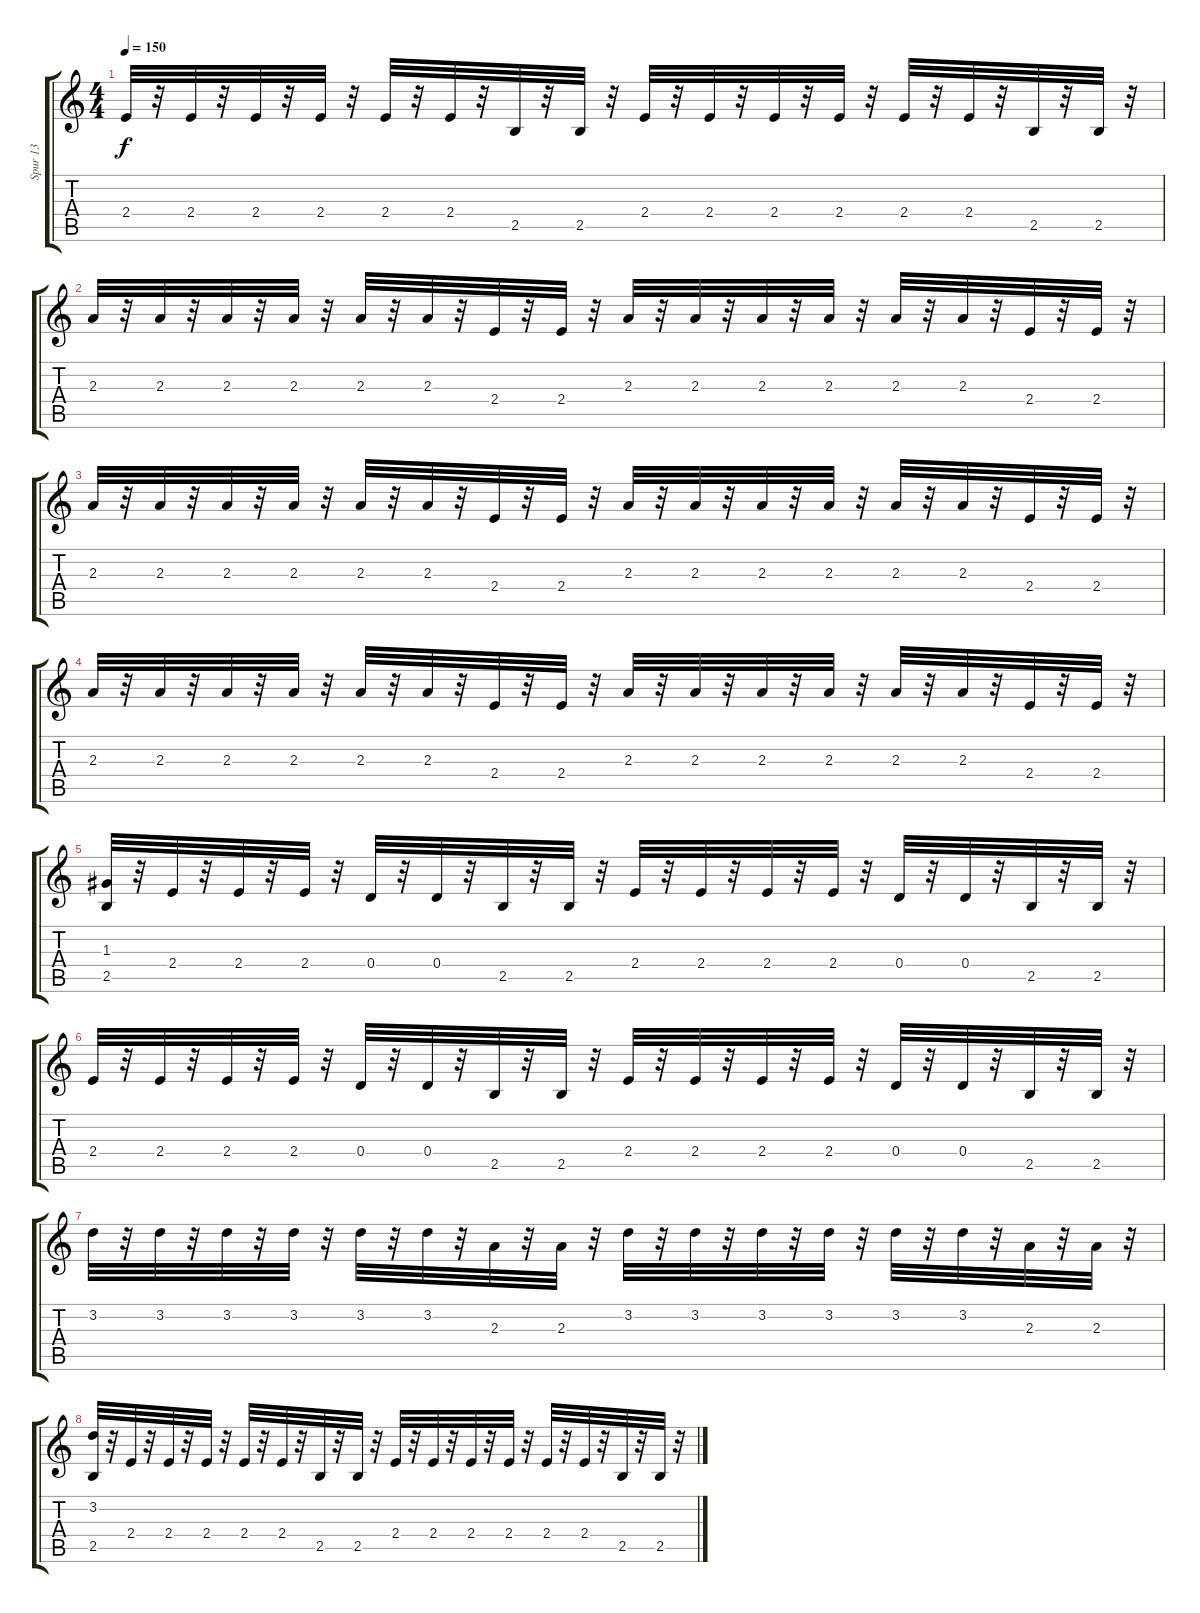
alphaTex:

\track ("Spur 13" "Spur 13") {instrument synthbass1}
\staff {score tabs}
\tuning (E4 B3 G3 D3 A2 E2) {hide}
\ts (4 4)
\tempo 150
\clef g2
\ks c
2.4.32{dy f} r.32 2.4.32 r.32 2.4.32 r.32 2.4.32 r.32 2.4.32 r.32 2.4.32 r.32 2.5.32 r.32 2.5.32 r.32 2.4.32 r.32 2.4.32 r.32 2.4.32 r.32 2.4.32 r.32 2.4.32 r.32 2.4.32 r.32 2.5.32 r.32 2.5.32 r.32 |
2.3.32 r.32 2.3.32 r.32 2.3.32 r.32 2.3.32 r.32 2.3.32 r.32 2.3.32 r.32 2.4.32 r.32 2.4.32 r.32 2.3.32 r.32 2.3.32 r.32 2.3.32 r.32 2.3.32 r.32 2.3.32 r.32 2.3.32 r.32 2.4.32 r.32 2.4.32 r.32 |
2.3.32 r.32 2.3.32 r.32 2.3.32 r.32 2.3.32 r.32 2.3.32 r.32 2.3.32 r.32 2.4.32 r.32 2.4.32 r.32 2.3.32 r.32 2.3.32 r.32 2.3.32 r.32 2.3.32 r.32 2.3.32 r.32 2.3.32 r.32 2.4.32 r.32 2.4.32 r.32 |
2.3.32 r.32 2.3.32 r.32 2.3.32 r.32 2.3.32 r.32 2.3.32 r.32 2.3.32 r.32 2.4.32 r.32 2.4.32 r.32 2.3.32 r.32 2.3.32 r.32 2.3.32 r.32 2.3.32 r.32 2.3.32 r.32 2.3.32 r.32 2.4.32 r.32 2.4.32 r.32 |
(1.3 2.5).32 r.32 2.4.32 r.32 2.4.32 r.32 2.4.32 r.32 0.4.32 r.32 0.4.32 r.32 2.5.32 r.32 2.5.32 r.32 2.4.32 r.32 2.4.32 r.32 2.4.32 r.32 2.4.32 r.32 0.4.32 r.32 0.4.32 r.32 2.5.32 r.32 2.5.32 r.32 |
2.4.32 r.32 2.4.32 r.32 2.4.32 r.32 2.4.32 r.32 0.4.32 r.32 0.4.32 r.32 2.5.32 r.32 2.5.32 r.32 2.4.32 r.32 2.4.32 r.32 2.4.32 r.32 2.4.32 r.32 0.4.32 r.32 0.4.32 r.32 2.5.32 r.32 2.5.32 r.32 |
3.2.32 r.32 3.2.32 r.32 3.2.32 r.32 3.2.32 r.32 3.2.32 r.32 3.2.32 r.32 2.3.32 r.32 2.3.32 r.32 3.2.32 r.32 3.2.32 r.32 3.2.32 r.32 3.2.32 r.32 3.2.32 r.32 3.2.32 r.32 2.3.32 r.32 2.3.32 r.32 |
(3.2 2.5).32 r.32 2.4.32 r.32 2.4.32 r.32 2.4.32 r.32 2.4.32 r.32 2.4.32 r.32 2.5.32 r.32 2.5.32 r.32 2.4.32 r.32 2.4.32 r.32 2.4.32 r.32 2.4.32 r.32 2.4.32 r.32 2.4.32 r.32 2.5.32 r.32 2.5.32 r.32
